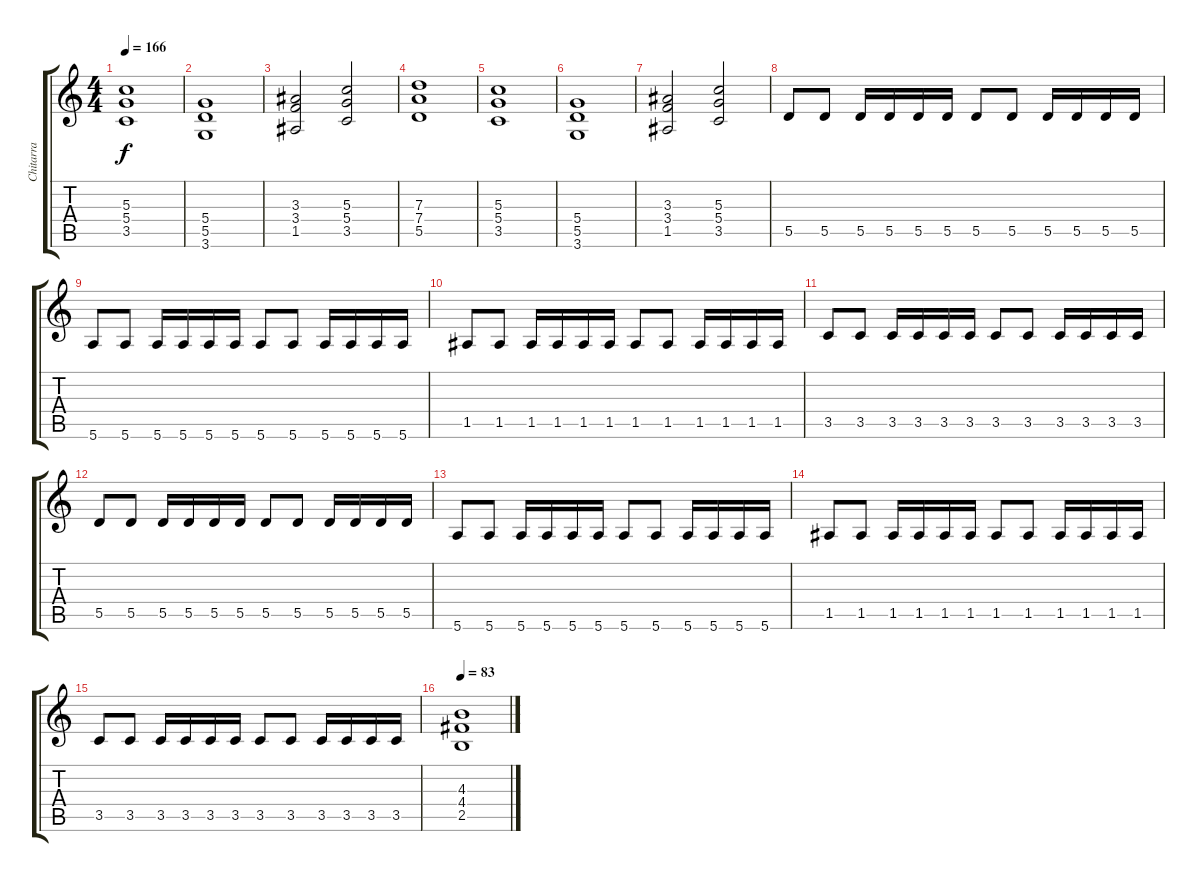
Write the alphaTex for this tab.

\track ("Chitarra" "Chitarra") {instrument distortionguitar}
\staff {score tabs}
\tuning (E4 B3 G3 D3 A2 E2) {hide}
\ts (4 4)
\tempo 166
\clef g2
\ks c
(5.3 5.4 3.5).1{dy f} |
(5.4 5.5 3.6).1 |
(3.3 3.4 1.5).2 (5.3 5.4 3.5).2 |
(7.3 7.4 5.5).1 |
(5.3 5.4 3.5).1 |
(5.4 5.5 3.6).1 |
(3.3 3.4 1.5).2 (5.3 5.4 3.5).2 |
5.5.8 5.5.8 5.5.16 5.5.16 5.5.16 5.5.16 5.5.8 5.5.8 5.5.16 5.5.16 5.5.16 5.5.16 |
5.6.8 5.6.8 5.6.16 5.6.16 5.6.16 5.6.16 5.6.8 5.6.8 5.6.16 5.6.16 5.6.16 5.6.16 |
1.5.8 1.5.8 1.5.16 1.5.16 1.5.16 1.5.16 1.5.8 1.5.8 1.5.16 1.5.16 1.5.16 1.5.16 |
3.5.8 3.5.8 3.5.16 3.5.16 3.5.16 3.5.16 3.5.8 3.5.8 3.5.16 3.5.16 3.5.16 3.5.16 |
5.5.8 5.5.8 5.5.16 5.5.16 5.5.16 5.5.16 5.5.8 5.5.8 5.5.16 5.5.16 5.5.16 5.5.16 |
5.6.8 5.6.8 5.6.16 5.6.16 5.6.16 5.6.16 5.6.8 5.6.8 5.6.16 5.6.16 5.6.16 5.6.16 |
1.5.8 1.5.8 1.5.16 1.5.16 1.5.16 1.5.16 1.5.8 1.5.8 1.5.16 1.5.16 1.5.16 1.5.16 |
3.5.8 3.5.8 3.5.16 3.5.16 3.5.16 3.5.16 3.5.8 3.5.8 3.5.16 3.5.16 3.5.16 3.5.16 |
\tempo 83
(4.3 4.4 2.5).1
